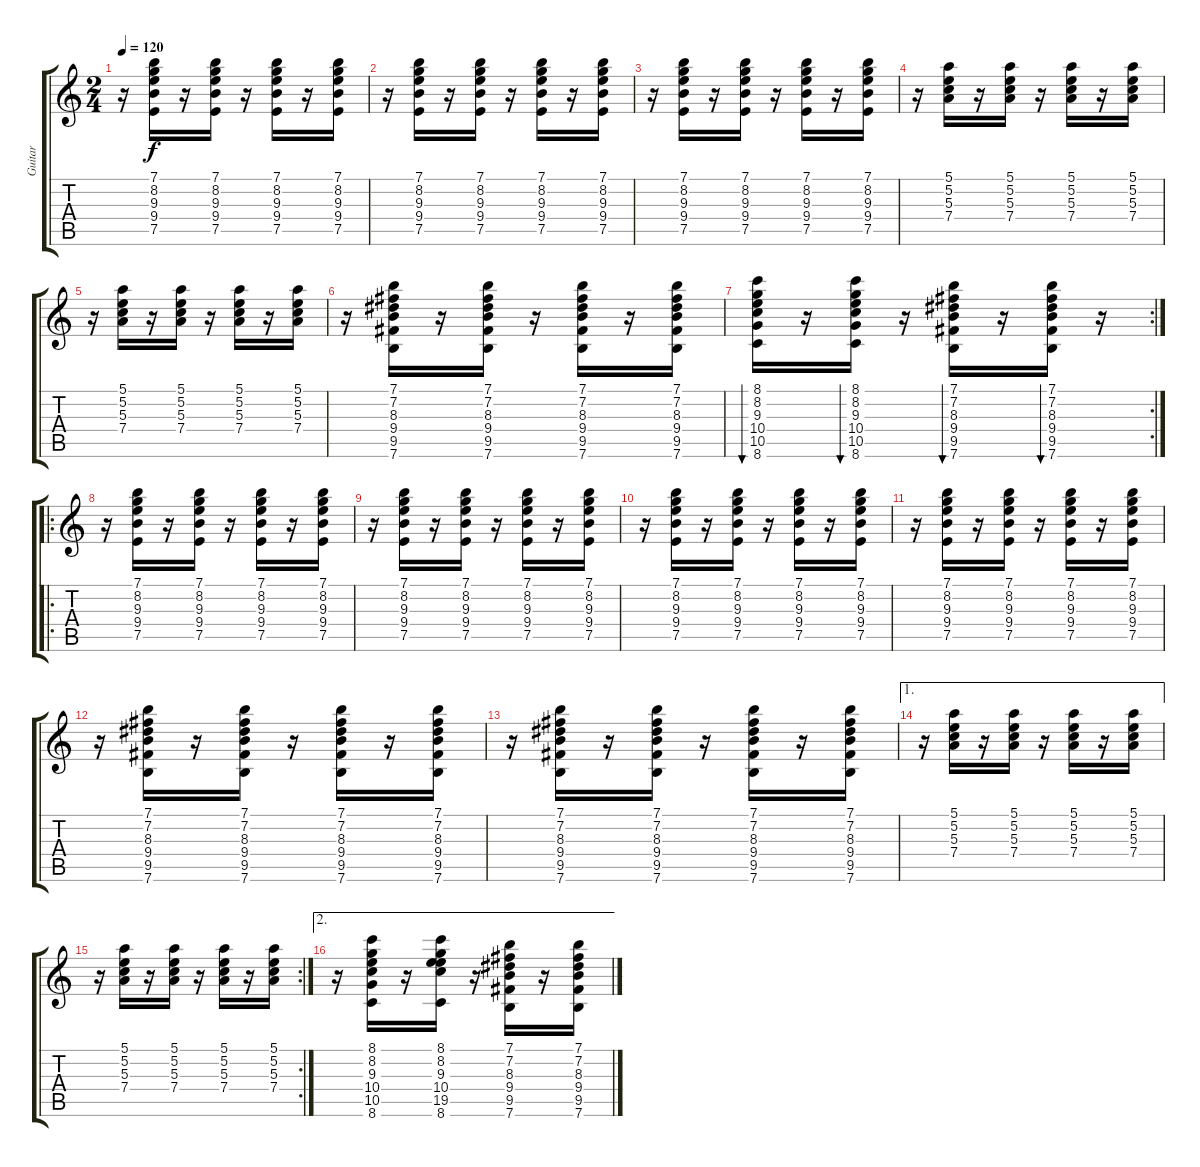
\track ("Guitar" "Guitar") {instrument acousticguitarnylon}
\staff {score tabs}
\tuning (E4 B3 G3 D3 A2 E2) {hide}
\ts (2 4)
\tempo 120
\clef g2
\ks c
r.16{dy f} (7.1 8.2 9.3 9.4 7.5).16 r.16 (7.1 8.2 9.3 9.4 7.5).16 r.16 (7.1 8.2 9.3 9.4 7.5).16 r.16 (7.1 8.2 9.3 9.4 7.5).16 |
r.16 (7.1 8.2 9.3 9.4 7.5).16 r.16 (7.1 8.2 9.3 9.4 7.5).16 r.16 (7.1 8.2 9.3 9.4 7.5).16 r.16 (7.1 8.2 9.3 9.4 7.5).16 |
r.16 (7.1 8.2 9.3 9.4 7.5).16 r.16 (7.1 8.2 9.3 9.4 7.5).16 r.16 (7.1 8.2 9.3 9.4 7.5).16 r.16 (7.1 8.2 9.3 9.4 7.5).16 |
r.16 (5.1 5.2 5.3 7.4).16 r.16 (5.1 5.2 5.3 7.4).16 r.16 (5.1 5.2 5.3 7.4).16 r.16 (5.1 5.2 5.3 7.4).16 |
r.16 (5.1 5.2 5.3 7.4).16 r.16 (5.1 5.2 5.3 7.4).16 r.16 (5.1 5.2 5.3 7.4).16 r.16 (5.1 5.2 5.3 7.4).16 |
r.16 (7.1 7.2 8.3 9.4 9.5 7.6).16 r.16 (7.1 7.2 8.3 9.4 9.5 7.6).16 r.16 (7.1 7.2 8.3 9.4 9.5 7.6).16 r.16 (7.1 7.2 8.3 9.4 9.5 7.6).16 |
\rc 2
(8.1 8.2 9.3 10.4 10.5 8.6).16{bu 30} r.16 (8.1 8.2 9.3 10.4 10.5 8.6).16{bu 30} r.16 (7.1 7.2 8.3 9.4 9.5 7.6).16{bu 30} r.16 (7.1 7.2 8.3 9.4 9.5 7.6).16{bu 30} r.16 |
\ro
r.16 (7.1 8.2 9.3 9.4 7.5).16 r.16 (7.1 8.2 9.3 9.4 7.5).16 r.16 (7.1 8.2 9.3 9.4 7.5).16 r.16 (7.1 8.2 9.3 9.4 7.5).16 |
r.16 (7.1 8.2 9.3 9.4 7.5).16 r.16 (7.1 8.2 9.3 9.4 7.5).16 r.16 (7.1 8.2 9.3 9.4 7.5).16 r.16 (7.1 8.2 9.3 9.4 7.5).16 |
r.16 (7.1 8.2 9.3 9.4 7.5).16 r.16 (7.1 8.2 9.3 9.4 7.5).16 r.16 (7.1 8.2 9.3 9.4 7.5).16 r.16 (7.1 8.2 9.3 9.4 7.5).16 |
r.16 (7.1 8.2 9.3 9.4 7.5).16 r.16 (7.1 8.2 9.3 9.4 7.5).16 r.16 (7.1 8.2 9.3 9.4 7.5).16 r.16 (7.1 8.2 9.3 9.4 7.5).16 |
r.16 (7.1 7.2 8.3 9.4 9.5 7.6).16 r.16 (7.1 7.2 8.3 9.4 9.5 7.6).16 r.16 (7.1 7.2 8.3 9.4 9.5 7.6).16 r.16 (7.1 7.2 8.3 9.4 9.5 7.6).16 |
r.16 (7.1 7.2 8.3 9.4 9.5 7.6).16 r.16 (7.1 7.2 8.3 9.4 9.5 7.6).16 r.16 (7.1 7.2 8.3 9.4 9.5 7.6).16 r.16 (7.1 7.2 8.3 9.4 9.5 7.6).16 |
\ae 1
r.16 (5.1 5.2 5.3 7.4).16 r.16 (5.1 5.2 5.3 7.4).16 r.16 (5.1 5.2 5.3 7.4).16 r.16 (5.1 5.2 5.3 7.4).16 |
\rc 2
r.16 (5.1 5.2 5.3 7.4).16 r.16 (5.1 5.2 5.3 7.4).16 r.16 (5.1 5.2 5.3 7.4).16 r.16 (5.1 5.2 5.3 7.4).16 |
\ae 2
r.16 (8.1 8.2 9.3 10.4 10.5 8.6).16 r.16 (8.1 8.2 9.3 10.4 19.5 8.6).16 r.16 (7.1 7.2 8.3 9.4 9.5 7.6).16 r.16 (7.1 7.2 8.3 9.4 9.5 7.6).16
